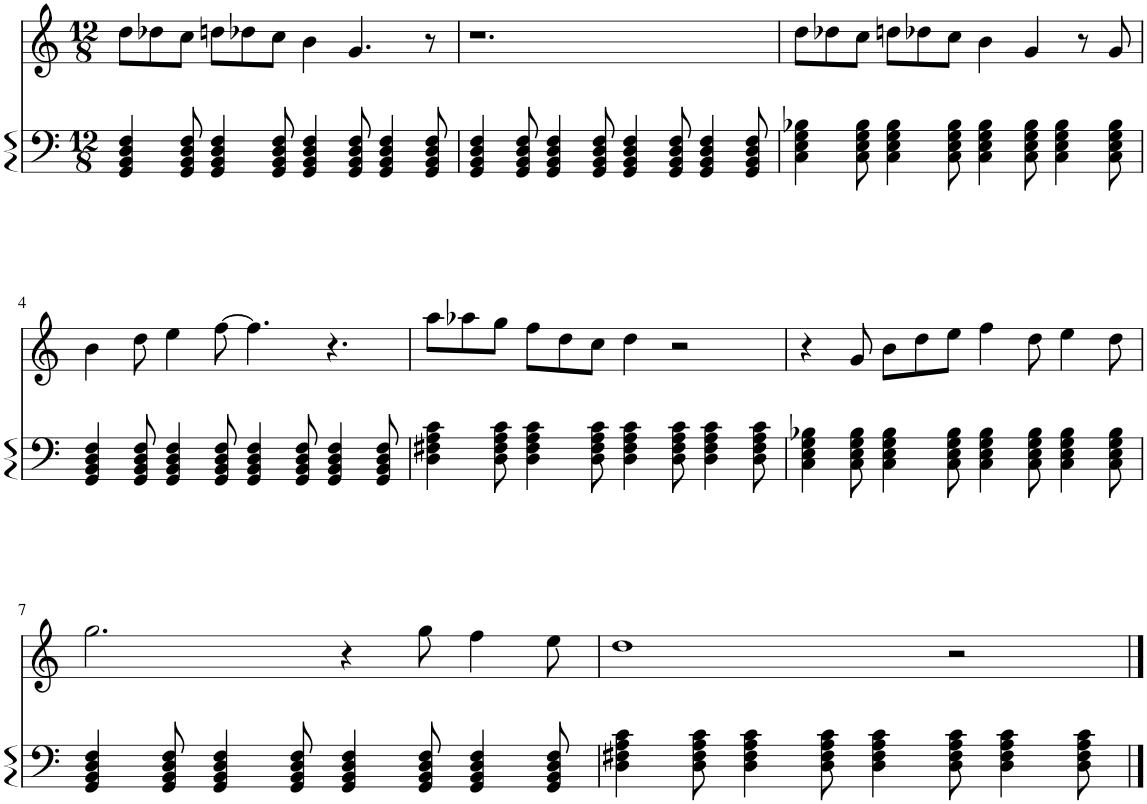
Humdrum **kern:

**kern	**kern
*part2	*part1
*staff2	*staff1
*I"Piano	*I"Harmonica
*I'Pno	*I'Hmca
*clefF4	*clefG2
*k[]	*k[]
*M12/8	*M12/8
=1	=1
4GG/ 4BB/ 4D/ 4F/	8dd\L
.	8dd-X\
8GG/ 8BB/ 8D/ 8F/	8cc\J
4GG/ 4BB/ 4D/ 4F/	8ddn\L
.	8dd-X\
8GG/ 8BB/ 8D/ 8F/	8cc\J
4GG/ 4BB/ 4D/ 4F/	4b\
8GG/ 8BB/ 8D/ 8F/	4.g/
4GG/ 4BB/ 4D/ 4F/	.
8GG/ 8BB/ 8D/ 8F/	8r
=2	=2
4GG/ 4BB/ 4D/ 4F/	1.r
8GG/ 8BB/ 8D/ 8F/	.
4GG/ 4BB/ 4D/ 4F/	.
8GG/ 8BB/ 8D/ 8F/	.
4GG/ 4BB/ 4D/ 4F/	.
8GG/ 8BB/ 8D/ 8F/	.
4GG/ 4BB/ 4D/ 4F/	.
8GG/ 8BB/ 8D/ 8F/	.
=3	=3
4C\ 4E\ 4G\ 4B-X\	8dd\L
.	8dd-X\
8C\ 8E\ 8G\ 8B-\	8cc\J
4C\ 4E\ 4G\ 4B-\	8ddn\L
.	8dd-X\
8C\ 8E\ 8G\ 8B-\	8cc\J
4C\ 4E\ 4G\ 4B-\	4b\
8C\ 8E\ 8G\ 8B-\	4g/
4C\ 4E\ 4G\ 4B-\	.
.	8r
8C\ 8E\ 8G\ 8B-\	8g/
!!LO:LB:g=z
=4	=4
4GG/ 4BB/ 4D/ 4F/	4b\
8GG/ 8BB/ 8D/ 8F/	8dd\
4GG/ 4BB/ 4D/ 4F/	4ee\
8GG/ 8BB/ 8D/ 8F/	[8ff\
4GG/ 4BB/ 4D/ 4F/	4.ff\]
8GG/ 8BB/ 8D/ 8F/	.
4GG/ 4BB/ 4D/ 4F/	4.r
8GG/ 8BB/ 8D/ 8F/	.
=5	=5
4D\ 4F#X\ 4A\ 4c\	8aa\L
.	8aa-X\
8D\ 8F#\ 8A\ 8c\	8gg\J
4D\ 4F#\ 4A\ 4c\	8ff\L
.	8dd\
8D\ 8F#\ 8A\ 8c\	8cc\J
4D\ 4F#\ 4A\ 4c\	4dd\
8D\ 8F#\ 8A\ 8c\	2r
4D\ 4F#\ 4A\ 4c\	.
8D\ 8F#\ 8A\ 8c\	.
=6	=6
4C\ 4E\ 4G\ 4B-X\	4r
8C\ 8E\ 8G\ 8B-\	8g/
4C\ 4E\ 4G\ 4B-\	8b\L
.	8dd\
8C\ 8E\ 8G\ 8B-\	8ee\J
4C\ 4E\ 4G\ 4B-\	4ff\
8C\ 8E\ 8G\ 8B-\	8dd\
4C\ 4E\ 4G\ 4B-\	4ee\
8C\ 8E\ 8G\ 8B-\	8dd\
!!LO:LB:g=z
=7	=7
4GG/ 4BB/ 4D/ 4F/	2.gg\
8GG/ 8BB/ 8D/ 8F/	.
4GG/ 4BB/ 4D/ 4F/	.
8GG/ 8BB/ 8D/ 8F/	.
4GG/ 4BB/ 4D/ 4F/	4r
8GG/ 8BB/ 8D/ 8F/	8gg\
4GG/ 4BB/ 4D/ 4F/	4ff\
8GG/ 8BB/ 8D/ 8F/	8ee\
=8	=8
4D\ 4F#X\ 4A\ 4c\	1dd
8D\ 8F#\ 8A\ 8c\	.
4D\ 4F#\ 4A\ 4c\	.
8D\ 8F#\ 8A\ 8c\	.
4D\ 4F#\ 4A\ 4c\	.
8D\ 8F#\ 8A\ 8c\	2r
4D\ 4F#\ 4A\ 4c\	.
8D\ 8F#\ 8A\ 8c\	.
==	==
*-	*-
